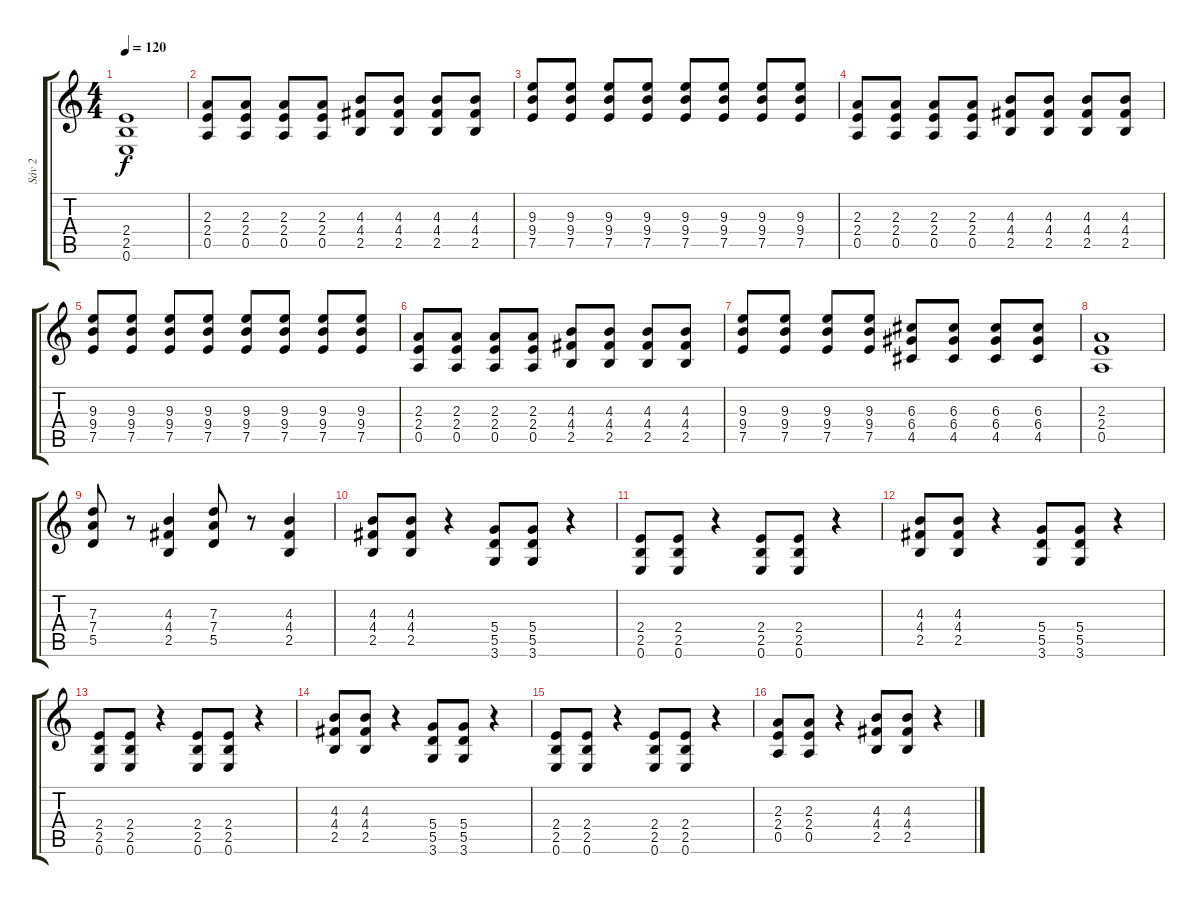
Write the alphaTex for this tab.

\track ("Sáv 2" "Sáv 2") {instrument overdrivenguitar}
\staff {score tabs}
\tuning (E4 B3 G3 D3 A2 E2) {hide}
\ts (4 4)
\tempo 120
\clef g2
\ks c
(2.4 2.5 0.6).1{dy f} |
(2.3 2.4 0.5).8 (2.3 2.4 0.5).8 (2.3 2.4 0.5).8 (2.3 2.4 0.5).8 (4.3 4.4 2.5).8 (4.3 4.4 2.5).8 (4.3 4.4 2.5).8 (4.3 4.4 2.5).8 |
(9.3 9.4 7.5).8 (9.3 9.4 7.5).8 (9.3 9.4 7.5).8 (9.3 9.4 7.5).8 (9.3 9.4 7.5).8 (9.3 9.4 7.5).8 (9.3 9.4 7.5).8 (9.3 9.4 7.5).8 |
(2.3 2.4 0.5).8 (2.3 2.4 0.5).8 (2.3 2.4 0.5).8 (2.3 2.4 0.5).8 (4.3 4.4 2.5).8 (4.3 4.4 2.5).8 (4.3 4.4 2.5).8 (4.3 4.4 2.5).8 |
(9.3 9.4 7.5).8 (9.3 9.4 7.5).8 (9.3 9.4 7.5).8 (9.3 9.4 7.5).8 (9.3 9.4 7.5).8 (9.3 9.4 7.5).8 (9.3 9.4 7.5).8 (9.3 9.4 7.5).8 |
(2.3 2.4 0.5).8 (2.3 2.4 0.5).8 (2.3 2.4 0.5).8 (2.3 2.4 0.5).8 (4.3 4.4 2.5).8 (4.3 4.4 2.5).8 (4.3 4.4 2.5).8 (4.3 4.4 2.5).8 |
(9.3 9.4 7.5).8 (9.3 9.4 7.5).8 (9.3 9.4 7.5).8 (9.3 9.4 7.5).8 (6.3 6.4 4.5).8 (6.3 6.4 4.5).8 (6.3 6.4 4.5).8 (6.3 6.4 4.5).8 |
(2.3 2.4 0.5).1 |
(7.3 7.4 5.5).8 r.8 (4.3 4.4 2.5).4 (7.3 7.4 5.5).8 r.8 (4.3 4.4 2.5).4 |
(4.3 4.4 2.5).8 (4.3 4.4 2.5).8 r.4 (5.4 5.5 3.6).8 (5.4 5.5 3.6).8 r.4 |
(2.4 2.5 0.6).8 (2.4 2.5 0.6).8 r.4 (2.4 2.5 0.6).8 (2.4 2.5 0.6).8 r.4 |
(4.3 4.4 2.5).8 (4.3 4.4 2.5).8 r.4 (5.4 5.5 3.6).8 (5.4 5.5 3.6).8 r.4 |
(2.4 2.5 0.6).8 (2.4 2.5 0.6).8 r.4 (2.4 2.5 0.6).8 (2.4 2.5 0.6).8 r.4 |
(4.3 4.4 2.5).8 (4.3 4.4 2.5).8 r.4 (5.4 5.5 3.6).8 (5.4 5.5 3.6).8 r.4 |
(2.4 2.5 0.6).8 (2.4 2.5 0.6).8 r.4 (2.4 2.5 0.6).8 (2.4 2.5 0.6).8 r.4 |
(2.3 2.4 0.5).8 (2.3 2.4 0.5).8 r.4 (4.3 4.4 2.5).8 (4.3 4.4 2.5).8 r.4
